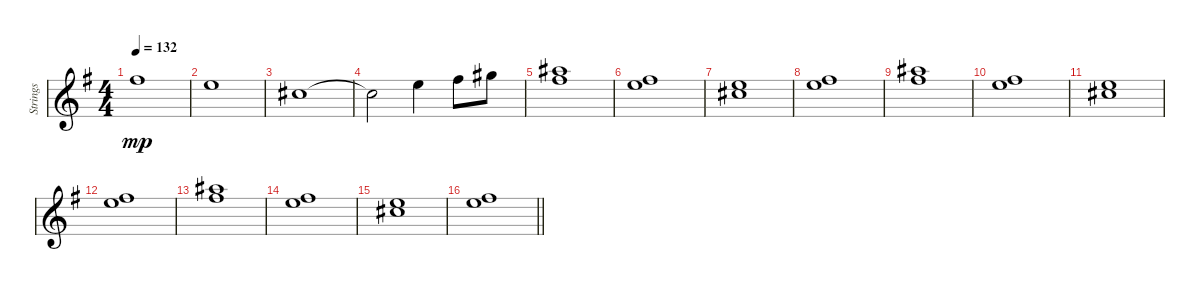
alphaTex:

\track ("Strings" "Strings") {instrument stringensemble1}
\staff {score}
\tuning (E4 B3 G3 D3 A2 E2) {hide}
\ts (4 4)
\tempo 132
\clef g2
\ks g
19.2.1{dy mp instrument stringensemble1} |
17.2.1 |
18.3.1 |
18.3{t}.2 17.2.4 19.2.8 16.1.8 |
(18.1 19.2).1 |
(14.1 17.2).1 |
(17.2 18.3).1 |
(14.1 17.2).1 |
(18.1 19.2).1 |
(14.1 17.2).1 |
(17.2 18.3).1 |
(14.1 17.2).1 |
(18.1 19.2).1 |
(14.1 17.2).1 |
(17.2 18.3).1 |
\barLineRight lightlight
(14.1 17.2).1
